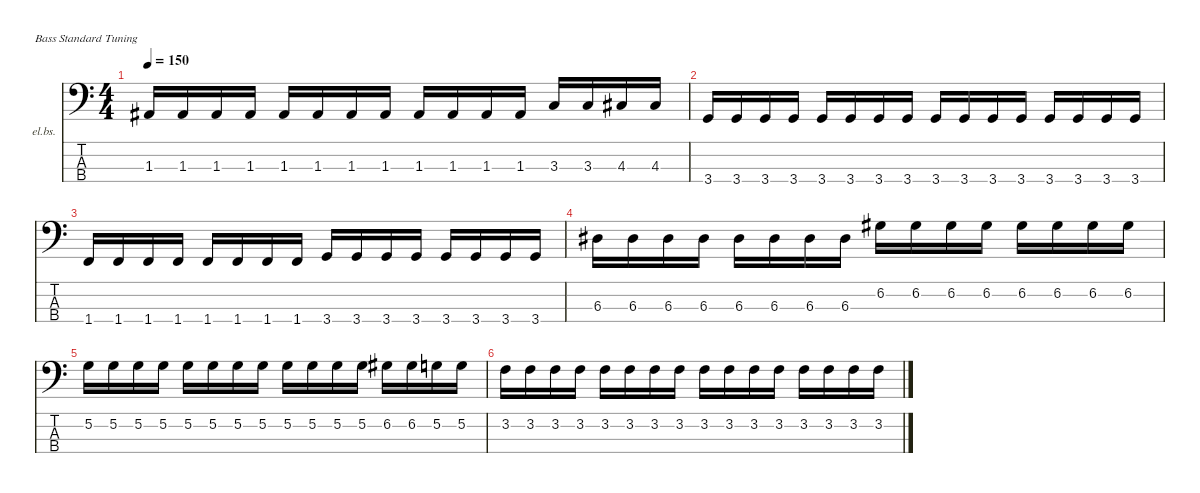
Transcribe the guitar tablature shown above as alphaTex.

\defaultSystemsLayout 4
\hideDynamics
\bracketExtendMode nobrackets
\firstSystemTrackNameOrientation horizontal
\otherSystemsTrackNameOrientation horizontal
\track ("Electric Bass" "el.bs.") {instrument electricbassfinger}
\staff {score tabs}
\tuning (G2 D2 A1 E1)
\ts (4 4)
\tempo 150
\clef f4
\ks c
1.3{acc #}.16{dy mf} 1.3{acc #}.16 1.3{acc #}.16 1.3{acc #}.16 1.3{acc #}.16 1.3{acc #}.16 1.3{acc #}.16 1.3{acc #}.16 1.3{acc #}.16 1.3{acc #}.16 1.3{acc #}.16 1.3{acc #}.16 3.3.16 3.3.16 4.3{acc #}.16 4.3{acc #}.16 |
3.4.16 3.4.16 3.4.16 3.4.16 3.4.16 3.4.16 3.4.16 3.4.16 3.4.16 3.4.16 3.4.16 3.4.16 3.4.16 3.4.16 3.4.16 3.4.16 |
1.4.16 1.4.16 1.4.16 1.4.16 1.4.16 1.4.16 1.4.16 1.4.16 3.4.16 3.4.16 3.4.16 3.4.16 3.4.16 3.4.16 3.4.16 3.4.16 |
6.3{acc #}.16 6.3{acc #}.16 6.3{acc #}.16 6.3{acc #}.16 6.3{acc #}.16 6.3{acc #}.16 6.3{acc #}.16 6.3{acc #}.16 6.2{acc #}.16 6.2{acc #}.16 6.2{acc #}.16 6.2{acc #}.16 6.2{acc #}.16 6.2{acc #}.16 6.2{acc #}.16 6.2{acc #}.16 |
5.2.16 5.2.16 5.2.16 5.2.16 5.2.16 5.2.16 5.2.16 5.2.16 5.2.16 5.2.16 5.2.16 5.2.16 6.2{acc #}.16 6.2{acc #}.16 5.2.16 5.2.16 |
3.2.16 3.2.16 3.2.16 3.2.16 3.2.16 3.2.16 3.2.16 3.2.16 3.2.16 3.2.16 3.2.16 3.2.16 3.2.16 3.2.16 3.2.16 3.2.16
